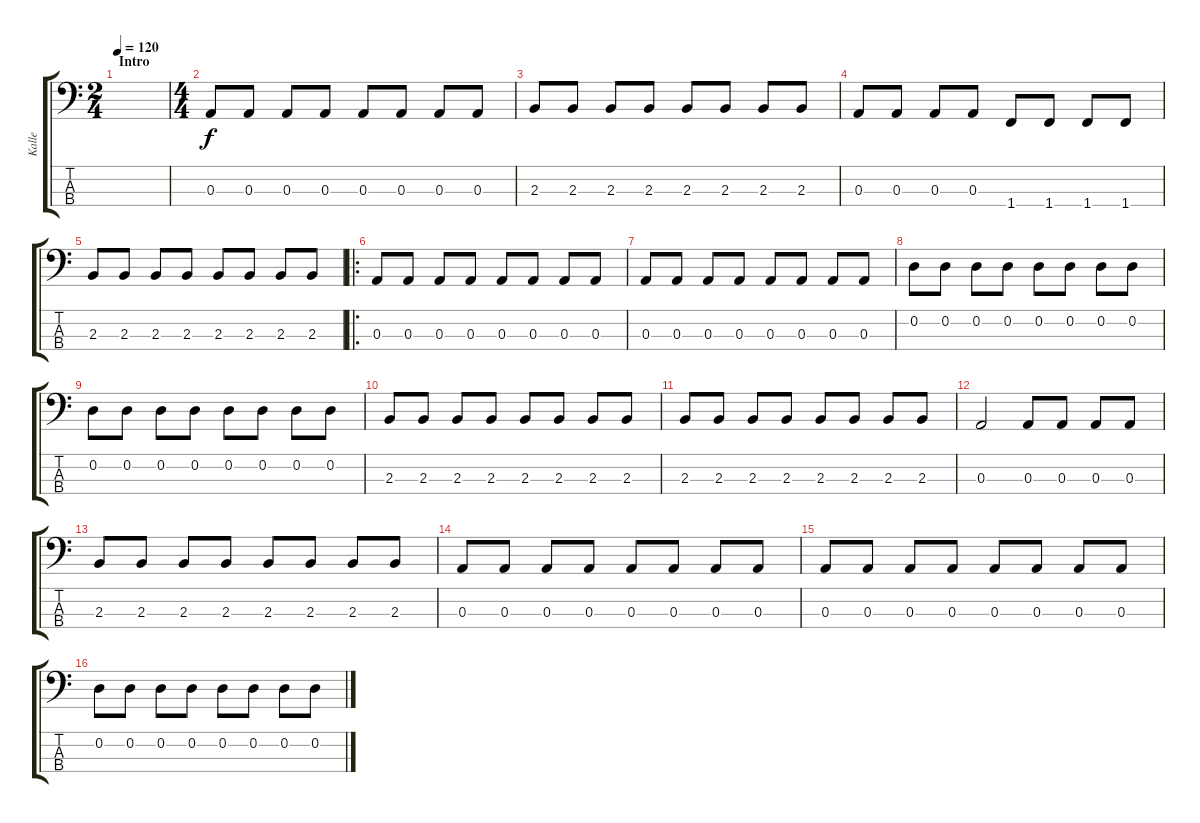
\track ("Kalle" "Kalle") {instrument electricbasspick}
\staff {score tabs}
\tuning (G2 D2 A1 E1) {hide}
\ts (2 4)
\section ("" "Intro")
\tempo 120
\clef f4
\ks c
|
\ts (4 4)
0.3.8 0.3.8 0.3.8 0.3.8 0.3.8 0.3.8 0.3.8 0.3.8 |
2.3.8 2.3.8 2.3.8 2.3.8 2.3.8 2.3.8 2.3.8 2.3.8 |
0.3.8 0.3.8 0.3.8 0.3.8 1.4.8 1.4.8 1.4.8 1.4.8 |
2.3.8 2.3.8 2.3.8 2.3.8 2.3.8 2.3.8 2.3.8 2.3.8 |
\ro
0.3.8 0.3.8 0.3.8 0.3.8 0.3.8 0.3.8 0.3.8 0.3.8 |
0.3.8 0.3.8 0.3.8 0.3.8 0.3.8 0.3.8 0.3.8 0.3.8 |
0.2.8 0.2.8 0.2.8 0.2.8 0.2.8 0.2.8 0.2.8 0.2.8 |
0.2.8 0.2.8 0.2.8 0.2.8 0.2.8 0.2.8 0.2.8 0.2.8 |
2.3.8 2.3.8 2.3.8 2.3.8 2.3.8 2.3.8 2.3.8 2.3.8 |
2.3.8 2.3.8 2.3.8 2.3.8 2.3.8 2.3.8 2.3.8 2.3.8 |
0.3.2 0.3.8 0.3.8 0.3.8 0.3.8 |
2.3.8 2.3.8 2.3.8 2.3.8 2.3.8 2.3.8 2.3.8 2.3.8 |
0.3.8 0.3.8 0.3.8 0.3.8 0.3.8 0.3.8 0.3.8 0.3.8 |
0.3.8 0.3.8 0.3.8 0.3.8 0.3.8 0.3.8 0.3.8 0.3.8 |
0.2.8 0.2.8 0.2.8 0.2.8 0.2.8 0.2.8 0.2.8 0.2.8
